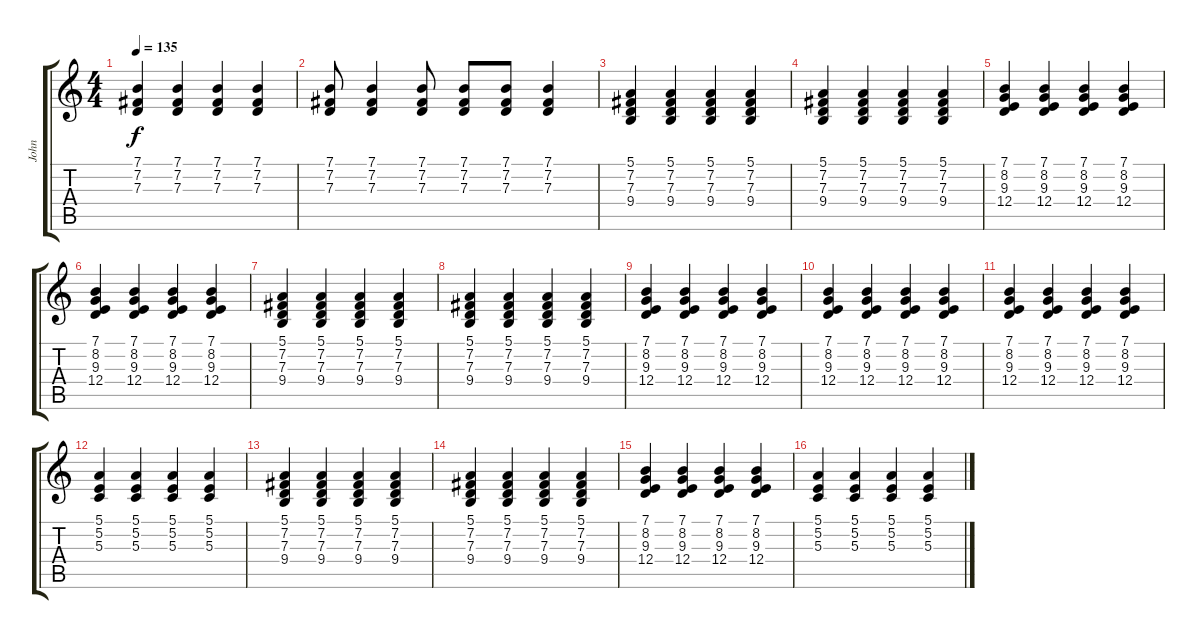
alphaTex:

\track ("John" "John") {instrument acousticgrandpiano}
\staff {score tabs}
\tuning (E4 B3 G3 D3 A2 E2) {hide}
\ts (4 4)
\tempo 135
\clef g2
\ks c
(7.1{t} 7.2{t} 7.3{t}).4{dy f} (7.1 7.2 7.3).4 (7.1 7.2 7.3).4 (7.1 7.2 7.3).4 |
(7.1 7.2 7.3).8 (7.1 7.2 7.3).4 (7.1 7.2 7.3).8 (7.1 7.2 7.3).8 (7.1 7.2 7.3).8 (7.1 7.2 7.3).4 |
(5.1 7.2 7.3 9.4).4 (5.1 7.2 7.3 9.4).4 (5.1 7.2 7.3 9.4).4 (5.1 7.2 7.3 9.4).4 |
(5.1 7.2 7.3 9.4).4 (5.1 7.2 7.3 9.4).4 (5.1 7.2 7.3 9.4).4 (5.1 7.2 7.3 9.4).4 |
(7.1 8.2 9.3 12.4).4 (7.1 8.2 9.3 12.4).4 (7.1 8.2 9.3 12.4).4 (7.1 8.2 9.3 12.4).4 |
(7.1 8.2 9.3 12.4).4 (7.1 8.2 9.3 12.4).4 (7.1 8.2 9.3 12.4).4 (7.1 8.2 9.3 12.4).4 |
(5.1 7.2 7.3 9.4).4 (5.1 7.2 7.3 9.4).4 (5.1 7.2 7.3 9.4).4 (5.1 7.2 7.3 9.4).4 |
(5.1 7.2 7.3 9.4).4 (5.1 7.2 7.3 9.4).4 (5.1 7.2 7.3 9.4).4 (5.1 7.2 7.3 9.4).4 |
(7.1 8.2 9.3 12.4).4 (7.1 8.2 9.3 12.4).4 (7.1 8.2 9.3 12.4).4 (7.1 8.2 9.3 12.4).4 |
(7.1 8.2 9.3 12.4).4 (7.1 8.2 9.3 12.4).4 (7.1 8.2 9.3 12.4).4 (7.1 8.2 9.3 12.4).4 |
(7.1 8.2 9.3 12.4).4 (7.1 8.2 9.3 12.4).4 (7.1 8.2 9.3 12.4).4 (7.1 8.2 9.3 12.4).4 |
(5.1 5.2 5.3).4 (5.1 5.2 5.3).4 (5.1 5.2 5.3).4 (5.1 5.2 5.3).4 |
(5.1 7.2 7.3 9.4).4 (5.1 7.2 7.3 9.4).4 (5.1 7.2 7.3 9.4).4 (5.1 7.2 7.3 9.4).4 |
(5.1 7.2 7.3 9.4).4 (5.1 7.2 7.3 9.4).4 (5.1 7.2 7.3 9.4).4 (5.1 7.2 7.3 9.4).4 |
(7.1 8.2 9.3 12.4).4 (7.1 8.2 9.3 12.4).4 (7.1 8.2 9.3 12.4).4 (7.1 8.2 9.3 12.4).4 |
(5.1 5.2 5.3).4 (5.1 5.2 5.3).4 (5.1 5.2 5.3).4 (5.1 5.2 5.3).4
